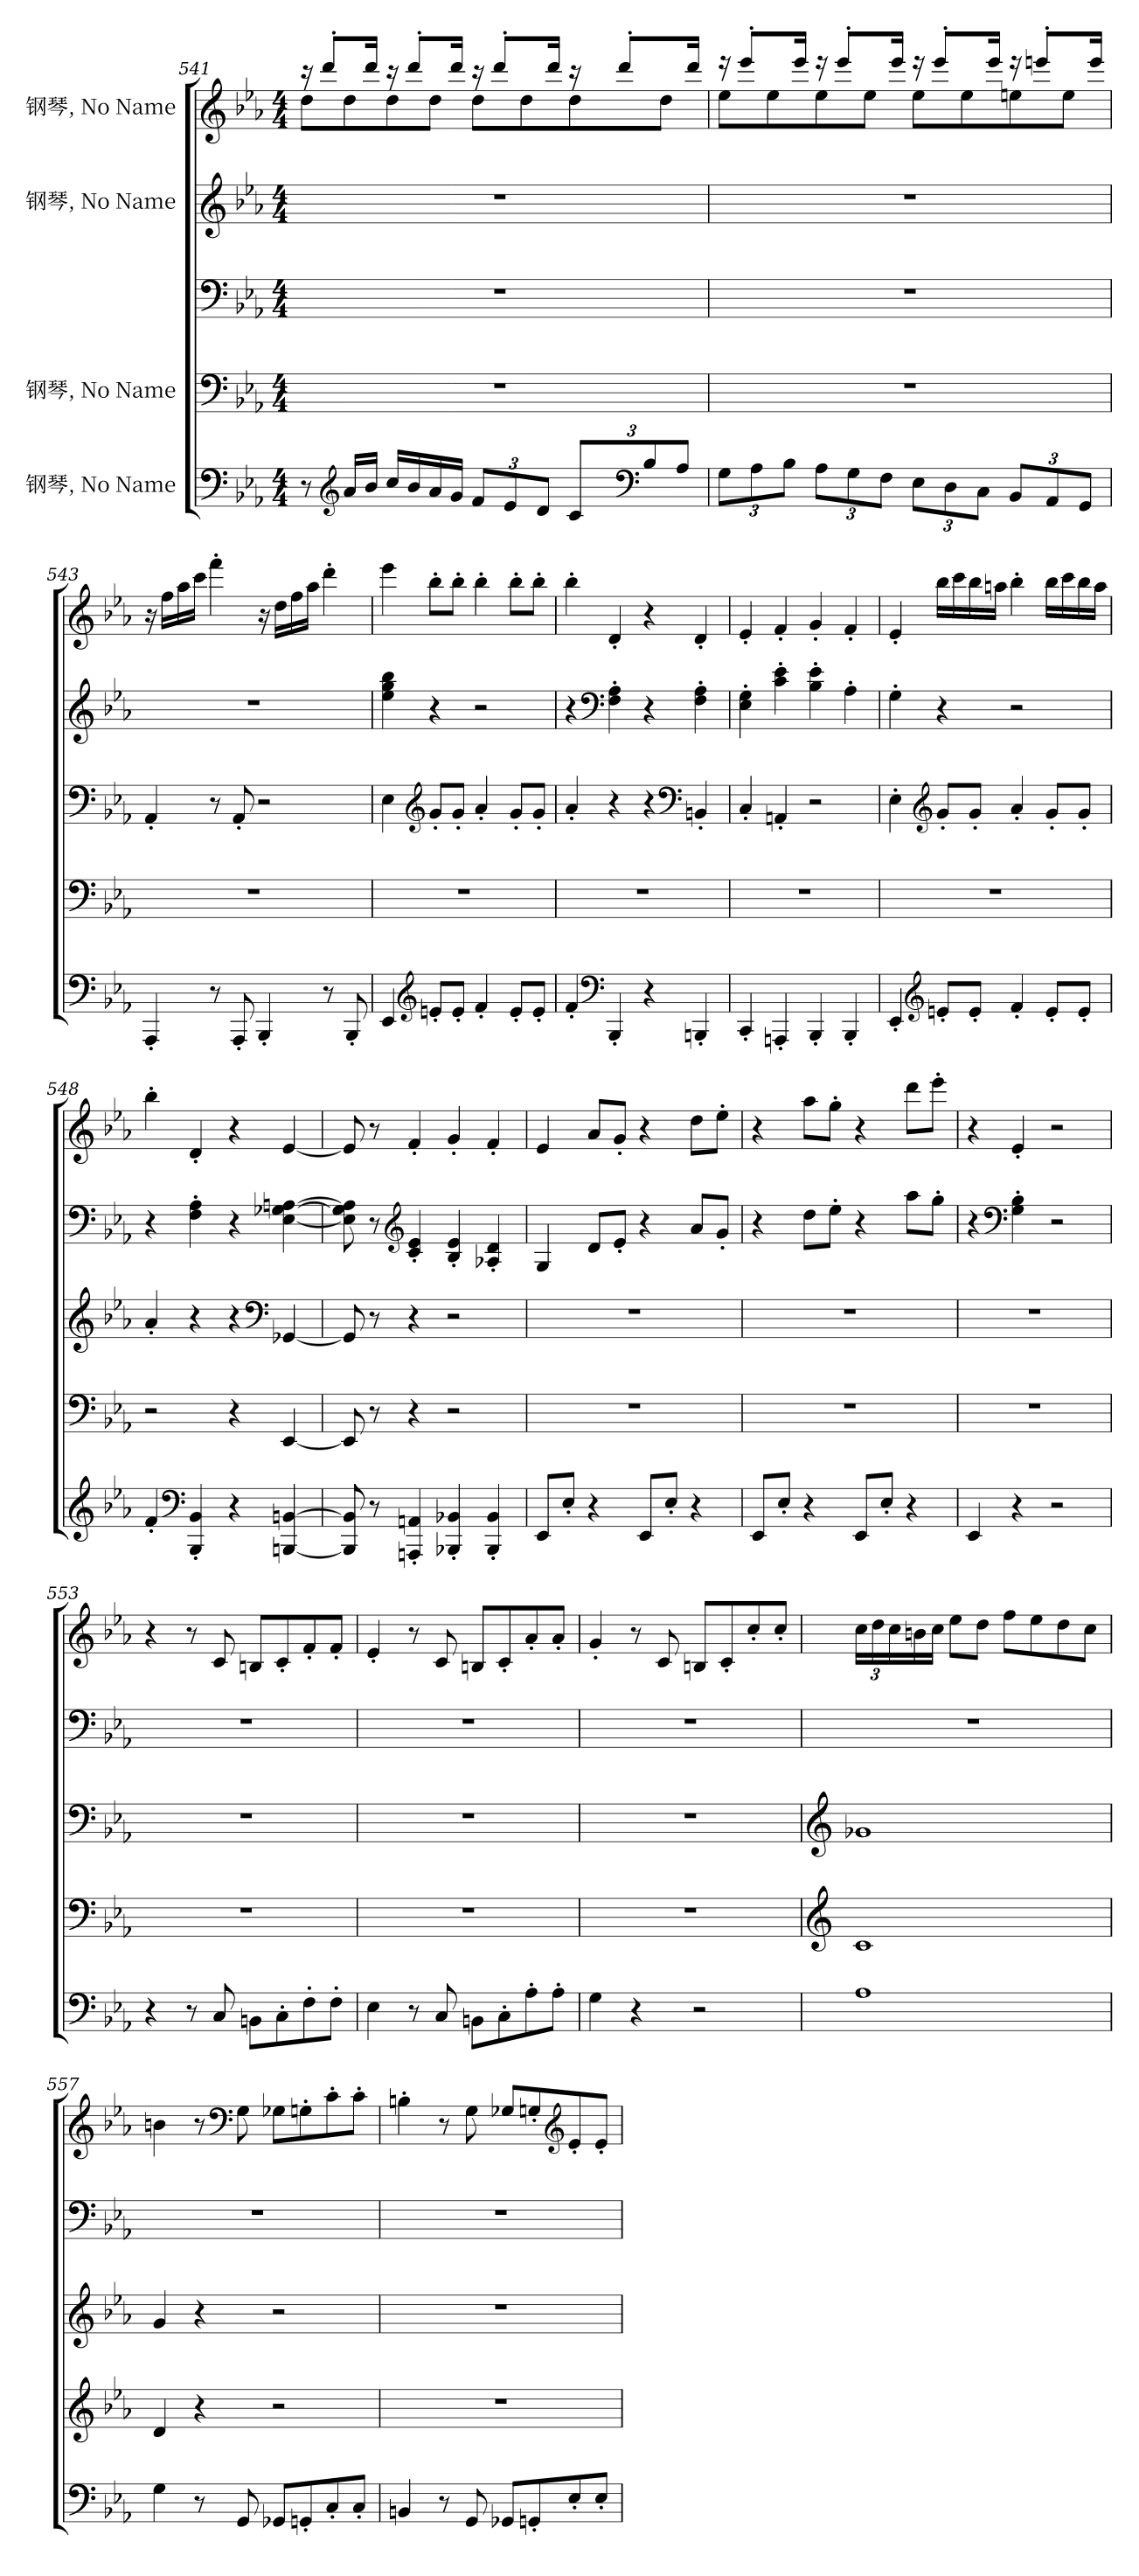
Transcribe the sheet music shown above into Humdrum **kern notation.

**kern	**kern	**kern	**kern	**kern
*part4	*part3	*part3	*part2	*part1
*staff5	*staff4	*staff3	*staff2	*staff1
*I"钢琴, No Name	*I"钢琴, No Name	*	*I"钢琴, No Name	*I"钢琴, No Name
*clefF4	*clefF4	*clefF4	*clefG2	*clefG2
*k[b-e-a-]	*k[b-e-a-]	*k[b-e-a-]	*k[b-e-a-]	*k[b-e-a-]
*M4/4	*M4/4	*M4/4	*M4/4	*M4/4
*MM161	*MM161	*MM161	*MM161	*MM161
=541	=541	=541	=541	=541
*	*	*	*	*^
8r	1r	1r	1r	16r	8dd\L
.	.	.	.	8ddd'/L	.
*clefG2	*	*	*	*	*
16a-/LL	.	.	.	.	8dd\
16b-/JJ	.	.	.	16ddd/Jk	.
16cc/LL	.	.	.	16r	8dd\
16b-/	.	.	.	8ddd'/L	.
16a-/	.	.	.	.	8dd\J
16g/JJ	.	.	.	16ddd/Jk	.
*Xbrackettup	*	*	*	*	*
12f/L	.	.	.	16r	8dd\L
.	.	.	.	8ddd'/L	.
12e-/	.	.	.	.	.
.	.	.	.	.	8dd\
12d/J	.	.	.	.	.
.	.	.	.	16ddd/Jk	.
12c/L	.	.	.	16r	8dd\
.	.	.	.	8ddd'/L	.
*clefF4	*	*	*	*	*
12B-/	.	.	.	.	.
.	.	.	.	.	8dd\J
12A-/J	.	.	.	.	.
.	.	.	.	16ddd/Jk	.
!!LO:LB:g=z	!!
=542	=542	=542	=542	=542	=542
12G\L	1r	1r	1r	16r	8ee-\L
.	.	.	.	8eee-'/L	.
12A-\	.	.	.	.	.
.	.	.	.	.	8ee-\
12B-\J	.	.	.	.	.
.	.	.	.	16eee-/Jk	.
12A-\L	.	.	.	16r	8ee-\
.	.	.	.	8eee-'/L	.
12G\	.	.	.	.	.
.	.	.	.	.	8ee-\J
12F\J	.	.	.	.	.
.	.	.	.	16eee-/Jk	.
12E-\L	.	.	.	16r	8ee-\L
.	.	.	.	8eee-'/L	.
12D\	.	.	.	.	.
.	.	.	.	.	8ee-\
12C\J	.	.	.	.	.
.	.	.	.	16eee-/Jk	.
12BB-/L	.	.	.	16r	8een\
.	.	.	.	8eeen'/L	.
12AA-/	.	.	.	.	.
.	.	.	.	.	8ee\J
12GG/J	.	.	.	.	.
*	*	*	*	*MM159	*
.	.	.	.	16eee/Jk	.
*	*	*	*	*v	*v
=543	=543	=543	=543	=543
*	*	*	*	*MM161
4AAA-'/	1r	4AA-'/	1r	16r
.	.	.	.	16ff\LL
.	.	.	.	16aa-\
.	.	.	.	16ccc\JJ
8r	.	8r	.	4fff'\
8AAA-'/	.	8AA-'/	.	.
4BBB-'/	.	2r	.	16r
.	.	.	.	16dd\LL
.	.	.	.	16ff\
.	.	.	.	16aa-\JJ
8r	.	.	.	4ddd'\
8BBB-'/	.	.	.	.
=544	=544	=544	=544	=544
*	*	*	*	*MM149
4EE-/	1r	4E-\	4ee-\ 4gg\ 4bb-\	4eee-\
*clefG2	*	*clefG2	*	*
*	*	*	*	*MM161
8en'/L	.	8g'/L	4r	8bb-'\L
8e'/J	.	8g'/J	.	8bb-'\J
4f'/	.	4a-'/	2r	4bb-'\
8e'/L	.	8g'/L	.	8bb-'\L
8e'/J	.	8g'/J	.	8bb-'\J
!!LO:PB:g=z
=545	=545	=545	=545	=545
*	*	*	*	*MM159
4f'/	1r	4a-'/	4r	4bb-'\
*clefF4	*	*	*clefF4	*
4BBB-'/	.	4r	4F\' 4A-\'	4d'/
4r	.	4r	4r	4r
*	*	*clefF4	*	*
4BBBn'/	.	4BBn'/	4F\' 4A-\'	4d'/
=546	=546	=546	=546	=546
4CC'/	1r	4C'/	4E-\' 4G\'	4e-'/
4AAAn'/	.	4AAn'/	4c\' 4e-\'	4f'/
4BBB-'/	.	2r	4B-\' 4e-\'	4g'/
4BBB-'/	.	.	4A-'\	4f'/
=547	=547	=547	=547	=547
4EE-'/	1r	4E-'\	4G'\	4e-'/
*clefG2	*	*clefG2	*	*
*	*	*	*	*MM161
8en'/L	.	8g'/L	4r	16bb-\LL
.	.	.	.	16ccc\
8e'/J	.	8g'/J	.	16bb-\
.	.	.	.	16aan\JJ
4f'/	.	4a-'/	2r	4bb-'\
8e'/L	.	8g'/L	.	16bb-\LL
.	.	.	.	16ccc\
8e'/J	.	8g'/J	.	16bb-\
.	.	.	.	16aa\JJ
=548	=548	=548	=548	=548
*	*	*	*	*MM159
4f'/	2r	4a-'/	4r	4bb-'\
*clefF4	*	*	*	*
4BBB-/' 4BB-/'	.	4r	4F\' 4A-\'	4d'/
4r	4r	4r	4r	4r
*	*	*clefF4	*	*
*	*	*	*	*MM154
[4BBBn/ [4BBn/	[4EE-/	[4GG-X/	[4E-\ [4G-X\ [4An\	[4e-/
!!LO:LB:g=z
=549	=549	=549	=549	=549
8BBB/] 8BB/]	8EE-/]	8GG-/]	8E-\] 8G-\] 8A\]	8e-/]
8r	8r	8r	8r	8r
*	*	*	*clefG2	*
*	*	*	*	*MM158
4AAAn/' 4AAn/'	4r	4r	4c/' 4e-/'	4f'/
4BBB-X/' 4BB-X/'	2r	2r	4B-/' 4e-/'	4g'/
4BBB-/' 4BB-/'	.	.	4A-X/' 4d/'	4f'/
=550	=550	=550	=550	=550
*	*	*	*	*MM161
8EE-/L	1r	1r	4G/	4e-/
8E-'/J	.	.	.	.
4r	.	.	8d/L	8a-/L
.	.	.	8e-'/J	8g'/J
8EE-/L	.	.	4r	4r
8E-'/J	.	.	.	.
4r	.	.	8a-/L	8dd\L
.	.	.	8g'/J	8ee-'\J
=551	=551	=551	=551	=551
8EE-/L	1r	1r	4r	4r
8E-'/J	.	.	.	.
4r	.	.	8dd\L	8aa-\L
.	.	.	8ee-'\J	8gg'\J
8EE-/L	.	.	4r	4r
8E-'/J	.	.	.	.
4r	.	.	8aa-\L	8ddd\L
.	.	.	8gg'\J	8eee-'\J
=552	=552	=552	=552	=552
*	*	*	*	*MM158
4EE-/	1r	1r	4r	4r
*	*	*	*clefF4	*
4r	.	.	4G\' 4B-\'	4e-'/
2r	.	.	2r	2r
!!LO:PB:g=z
=553	=553	=553	=553	=553
*	*	*	*	*MM161
4r	1r	1r	1r	4r
8r	.	.	.	8r
8C/	.	.	.	8c/
8BBn\L	.	.	.	8Bn/L
8C'\	.	.	.	8c'/
8F'\	.	.	.	8f'/
8F'\J	.	.	.	8f'/J
=554	=554	=554	=554	=554
*	*	*	*	*MM159
4E-\	1r	1r	1r	4e-'/
8r	.	.	.	8r
*	*	*	*	*MM161
8C/	.	.	.	8c/
8BBn\L	.	.	.	8Bn/L
8C'\	.	.	.	8c'/
8A-'\	.	.	.	8a-'/
8A-'\J	.	.	.	8a-'/J
=555	=555	=555	=555	=555
*	*	*	*	*MM159
4G\	1r	1r	1r	4g'/
4r	.	.	.	8r
*	*	*	*	*MM161
.	.	.	.	8c/
2r	.	.	.	8Bn/L
.	.	.	.	8c'/
.	.	.	.	8cc'/
.	.	.	.	8cc'/J
=556	=556	=556	=556	=556
*	*clefG2	*clefG2	*	*
*	*	*	*	*Xbrackettup
*	*	*	*	*MM161
1A-	1c	1g-X	1r	24cc\LL
.	.	.	.	24dd\
.	.	.	.	24cc\
.	.	.	.	16bn\
.	.	.	.	16cc\JJ
.	.	.	.	8ee-\L
.	.	.	.	8dd\J
.	.	.	.	8ff\L
.	.	.	.	8ee-\
.	.	.	.	8dd\
.	.	.	.	8cc\J
!!LO:LB:g=z
=557	=557	=557	=557	=557
4G\	4d/	4g/	1r	4bn\
*	*	*	*	*MM120
8r	4r	4r	.	8r
*	*	*	*	*clefF4
*	*	*	*	*MM161
8GG/	.	.	.	8G\
8GG-X/L	2r	2r	.	8G-X\L
8GGn'/	.	.	.	8Gn'\
8C'/	.	.	.	8c'\
8C'/J	.	.	.	8c'\J
=558	=558	=558	=558	=558
*	*	*	*	*MM159
4BBn/	1r	1r	1r	4Bn'\
8r	.	.	.	8r
8GG/	.	.	.	8G\
8GG-X/L	.	.	.	8G-X/L
8GGn'/	.	.	.	8Gn'/
*	*	*	*	*clefG2
8E-'/	.	.	.	8e-'/
8E-'/J	.	.	.	8e-'/J
=	=	=	=	=
*-	*-	*-	*-	*-
